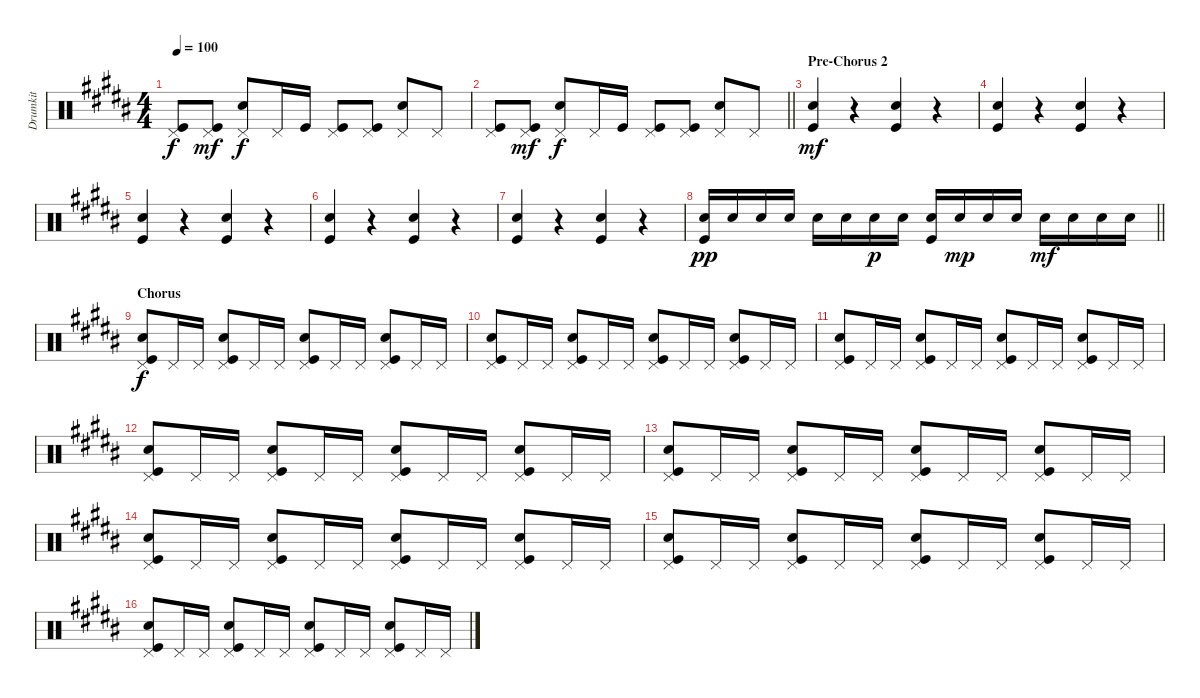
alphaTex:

\track ("Drumkit" "Drumkit") {instrument percussion}
\staff {score}
\articulation defaults
\ts (4 4)
\tempo 100
\clef neutral
\ks b
("Pedal Hi-Hat (hit)" "Kick (hit)").8{dy f} ("Pedal Hi-Hat (hit)" "Kick (hit)").8{dy mf} ("Pedal Hi-Hat (hit)" "Snare (hit) 2").8{dy f} "Pedal Hi-Hat (hit)".16 "Kick (hit)".16 ("Pedal Hi-Hat (hit)" "Kick (hit)").8 ("Pedal Hi-Hat (hit)" "Kick (hit)").8 ("Pedal Hi-Hat (hit)" "Snare (hit) 2").8 "Pedal Hi-Hat (hit)".8 |
\barLineRight lightlight
("Pedal Hi-Hat (hit)" "Kick (hit)").8 ("Pedal Hi-Hat (hit)" "Kick (hit)").8{dy mf} ("Pedal Hi-Hat (hit)" "Snare (hit) 2").8{dy f} "Pedal Hi-Hat (hit)".16 "Kick (hit)".16 ("Pedal Hi-Hat (hit)" "Kick (hit)").8 ("Pedal Hi-Hat (hit)" "Kick (hit)").8 ("Pedal Hi-Hat (hit)" "Snare (hit) 2").8 "Pedal Hi-Hat (hit)".8 |
\section ("" "Pre-Chorus 2")
("Snare (hit) 2" "Kick (hit)").4{dy mf} r.4 ("Snare (hit) 2" "Kick (hit)").4 r.4 |
("Snare (hit) 2" "Kick (hit)").4 r.4 ("Snare (hit) 2" "Kick (hit)").4 r.4 |
("Snare (hit) 2" "Kick (hit)").4 r.4 ("Snare (hit) 2" "Kick (hit)").4 r.4 |
("Snare (hit) 2" "Kick (hit)").4 r.4 ("Snare (hit) 2" "Kick (hit)").4 r.4 |
("Snare (hit) 2" "Kick (hit)").4 r.4 ("Snare (hit) 2" "Kick (hit)").4 r.4 |
\barLineRight lightlight
("Snare (hit) 2" "Kick (hit)").16{dy pp} "Snare (hit) 2".16 "Snare (hit) 2".16 "Snare (hit) 2".16 "Snare (hit) 2".16 "Snare (hit) 2".16 "Snare (hit) 2".16{dy p} "Snare (hit) 2".16 ("Snare (hit) 2" "Kick (hit)").16 "Snare (hit) 2".16{dy mp} "Snare (hit) 2".16 "Snare (hit) 2".16 "Snare (hit) 2".16{dy mf} "Snare (hit) 2".16 "Snare (hit) 2".16 "Snare (hit) 2".16 |
\section ("" "Chorus")
("Pedal Hi-Hat (hit)" "Snare (hit) 2" "Kick (hit)").8{dy f} "Pedal Hi-Hat (hit)".16 "Pedal Hi-Hat (hit)".16 ("Pedal Hi-Hat (hit)" "Snare (hit) 2" "Kick (hit)").8 "Pedal Hi-Hat (hit)".16 "Pedal Hi-Hat (hit)".16 ("Pedal Hi-Hat (hit)" "Snare (hit) 2" "Kick (hit)").8 "Pedal Hi-Hat (hit)".16 "Pedal Hi-Hat (hit)".16 ("Pedal Hi-Hat (hit)" "Snare (hit) 2" "Kick (hit)").8 "Pedal Hi-Hat (hit)".16 "Pedal Hi-Hat (hit)".16 |
("Pedal Hi-Hat (hit)" "Snare (hit) 2" "Kick (hit)").8 "Pedal Hi-Hat (hit)".16 "Pedal Hi-Hat (hit)".16 ("Pedal Hi-Hat (hit)" "Snare (hit) 2" "Kick (hit)").8 "Pedal Hi-Hat (hit)".16 "Pedal Hi-Hat (hit)".16 ("Pedal Hi-Hat (hit)" "Snare (hit) 2" "Kick (hit)").8 "Pedal Hi-Hat (hit)".16 "Pedal Hi-Hat (hit)".16 ("Pedal Hi-Hat (hit)" "Snare (hit) 2" "Kick (hit)").8 "Pedal Hi-Hat (hit)".16 "Pedal Hi-Hat (hit)".16 |
("Pedal Hi-Hat (hit)" "Snare (hit) 2" "Kick (hit)").8 "Pedal Hi-Hat (hit)".16 "Pedal Hi-Hat (hit)".16 ("Pedal Hi-Hat (hit)" "Snare (hit) 2" "Kick (hit)").8 "Pedal Hi-Hat (hit)".16 "Pedal Hi-Hat (hit)".16 ("Pedal Hi-Hat (hit)" "Snare (hit) 2" "Kick (hit)").8 "Pedal Hi-Hat (hit)".16 "Pedal Hi-Hat (hit)".16 ("Pedal Hi-Hat (hit)" "Snare (hit) 2" "Kick (hit)").8 "Pedal Hi-Hat (hit)".16 "Pedal Hi-Hat (hit)".16 |
("Pedal Hi-Hat (hit)" "Snare (hit) 2" "Kick (hit)").8 "Pedal Hi-Hat (hit)".16 "Pedal Hi-Hat (hit)".16 ("Pedal Hi-Hat (hit)" "Snare (hit) 2" "Kick (hit)").8 "Pedal Hi-Hat (hit)".16 "Pedal Hi-Hat (hit)".16 ("Pedal Hi-Hat (hit)" "Snare (hit) 2" "Kick (hit)").8 "Pedal Hi-Hat (hit)".16 "Pedal Hi-Hat (hit)".16 ("Pedal Hi-Hat (hit)" "Snare (hit) 2" "Kick (hit)").8 "Pedal Hi-Hat (hit)".16 "Pedal Hi-Hat (hit)".16 |
("Pedal Hi-Hat (hit)" "Snare (hit) 2" "Kick (hit)").8 "Pedal Hi-Hat (hit)".16 "Pedal Hi-Hat (hit)".16 ("Pedal Hi-Hat (hit)" "Snare (hit) 2" "Kick (hit)").8 "Pedal Hi-Hat (hit)".16 "Pedal Hi-Hat (hit)".16 ("Pedal Hi-Hat (hit)" "Snare (hit) 2" "Kick (hit)").8 "Pedal Hi-Hat (hit)".16 "Pedal Hi-Hat (hit)".16 ("Pedal Hi-Hat (hit)" "Snare (hit) 2" "Kick (hit)").8 "Pedal Hi-Hat (hit)".16 "Pedal Hi-Hat (hit)".16 |
("Pedal Hi-Hat (hit)" "Snare (hit) 2" "Kick (hit)").8 "Pedal Hi-Hat (hit)".16 "Pedal Hi-Hat (hit)".16 ("Pedal Hi-Hat (hit)" "Snare (hit) 2" "Kick (hit)").8 "Pedal Hi-Hat (hit)".16 "Pedal Hi-Hat (hit)".16 ("Pedal Hi-Hat (hit)" "Snare (hit) 2" "Kick (hit)").8 "Pedal Hi-Hat (hit)".16 "Pedal Hi-Hat (hit)".16 ("Pedal Hi-Hat (hit)" "Snare (hit) 2" "Kick (hit)").8 "Pedal Hi-Hat (hit)".16 "Pedal Hi-Hat (hit)".16 |
("Pedal Hi-Hat (hit)" "Snare (hit) 2" "Kick (hit)").8 "Pedal Hi-Hat (hit)".16 "Pedal Hi-Hat (hit)".16 ("Pedal Hi-Hat (hit)" "Snare (hit) 2" "Kick (hit)").8 "Pedal Hi-Hat (hit)".16 "Pedal Hi-Hat (hit)".16 ("Pedal Hi-Hat (hit)" "Snare (hit) 2" "Kick (hit)").8 "Pedal Hi-Hat (hit)".16 "Pedal Hi-Hat (hit)".16 ("Pedal Hi-Hat (hit)" "Snare (hit) 2" "Kick (hit)").8 "Pedal Hi-Hat (hit)".16 "Pedal Hi-Hat (hit)".16 |
("Pedal Hi-Hat (hit)" "Snare (hit) 2" "Kick (hit)").8 "Pedal Hi-Hat (hit)".16 "Pedal Hi-Hat (hit)".16 ("Pedal Hi-Hat (hit)" "Snare (hit) 2" "Kick (hit)").8 "Pedal Hi-Hat (hit)".16 "Pedal Hi-Hat (hit)".16 ("Pedal Hi-Hat (hit)" "Snare (hit) 2" "Kick (hit)").8 "Pedal Hi-Hat (hit)".16 "Pedal Hi-Hat (hit)".16 ("Pedal Hi-Hat (hit)" "Snare (hit) 2" "Kick (hit)").8 "Pedal Hi-Hat (hit)".16 "Pedal Hi-Hat (hit)".16
